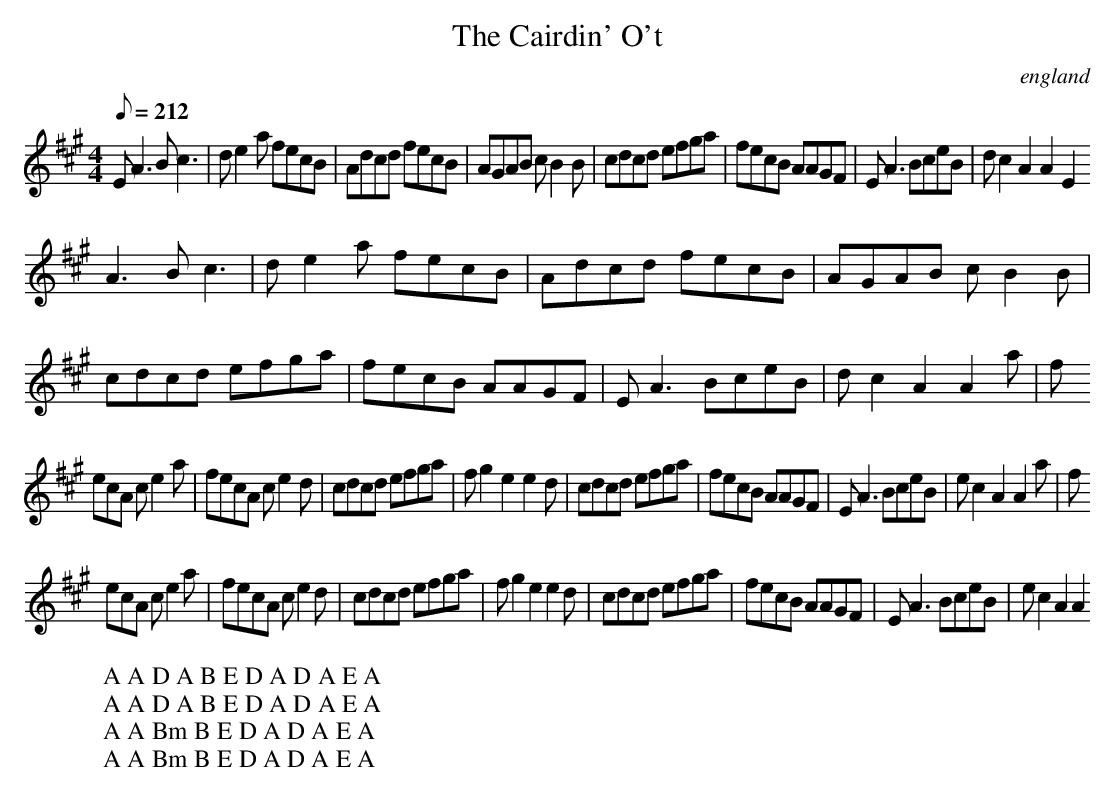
X:1
T:The Cairdin' O't
O:england
M:4/4
L:1/8
Q:212
K:A
EA3 Bc3|de2a fecB|Adcd fecB|AGAB cB2B|cdcd efga|fecB AAGF|EA3 BceB|dc2A2A2E2
W: A A D A B E D A D A E A
A3 Bc3|de2a fecB|Adcd fecB|AGAB cB2B|cdcd efga|fecB AAGF|EA3 BceB|dc2A2A2a|f
W: A A D A B E D A D A E A
ecA ce2a|fecA ce2d|cdcd efga|fg2e2e2d|cdcd efga|fecB AAGF|EA3 BceB|ec2A2A2a|f
W: A A Bm B E D A D A E A
ecA ce2a|fecA ce2d|cdcd efga|fg2e2e2d|cdcd efga|fecB AAGF|EA3 BceB|ec2A2A2
W: A A Bm B E D A D A E A
